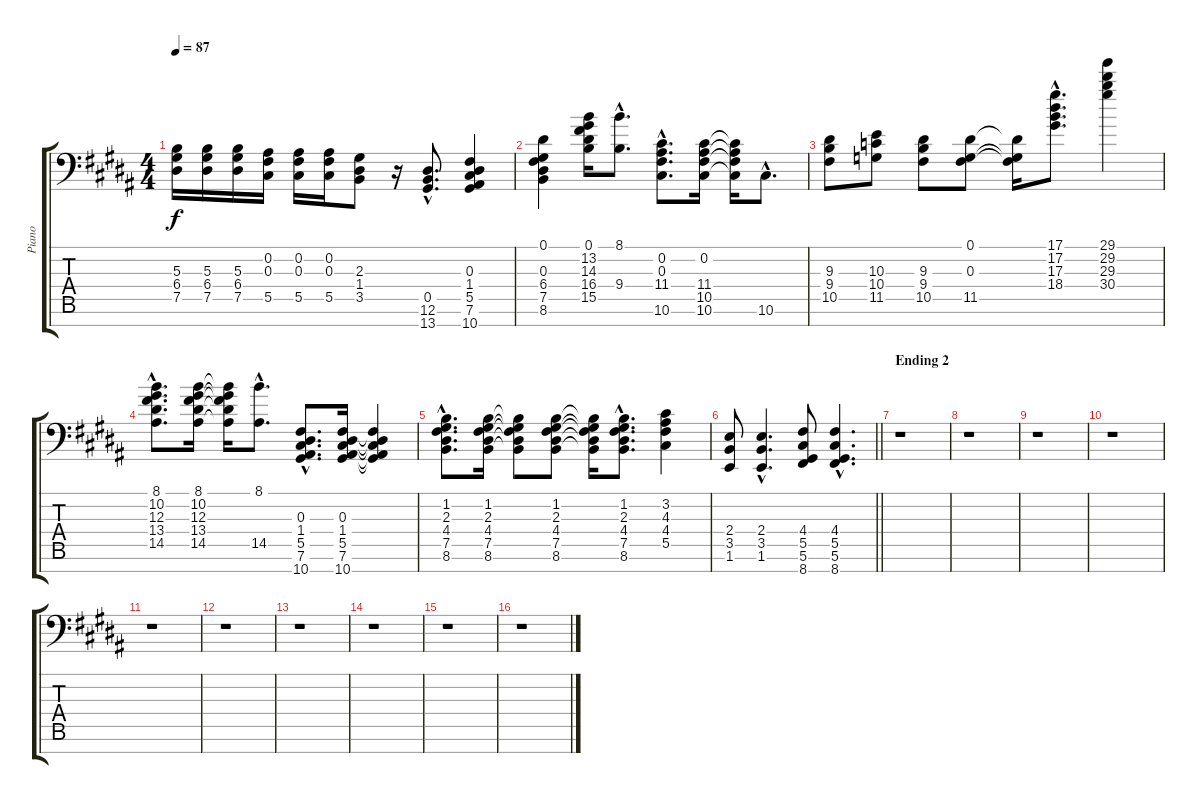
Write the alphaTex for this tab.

\track ("Piano" "Piano") {instrument brightacousticpiano}
\staff {score tabs}
\tuning (Eb4 Bb3 Gb3 D3 Ab2 Eb2 Bb1) {hide}
\ts (4 4)
\tempo 87
\clef f4
\ks b
(5.3 6.4 7.5).16{dy f} (5.3 6.4 7.5).16 (5.3 6.4 7.5).16 (0.2 0.3 5.5).16 (0.2 0.3 5.5).16 (0.2 0.3 5.5).16 (2.3 1.4 3.5).8 r.16 (0.5{hac} 12.6{hac} 13.7{hac}).8{d} (0.3 1.4 5.5 7.6 10.7).4 |
(0.1 0.3 6.4 7.5 8.6).4 (0.1 13.2 14.3 16.4 15.5).16 (8.1{hac} 9.4{hac}).8{d} (0.2{hac} 0.3{hac} 11.4{hac} 10.6{hac}).8{d} (0.2 11.4 10.5 10.6).16 (0.2{t} 11.4{t} 10.5{t} 10.6{t}).16 10.6{hac}.8{d} |
(9.3 9.4 10.5).8 (10.3 10.4 11.5).8 (9.3 9.4 10.5).8 (0.1 0.3 11.5).8 (0.1{t} 0.3{t} 11.5{t}).16 (17.1{hac} 17.2{hac} 17.3{hac} 18.4{hac}).8{d} (29.1 29.2 29.3 30.4).4 |
(8.1{hac} 10.2{hac} 12.3{hac} 13.4{hac} 14.5{hac}).8{d} (8.1 10.2 12.3 13.4 14.5).16 (8.1{t} 10.2{t} 12.3{t} 13.4{t} 14.5{t}).16 (8.1{hac} 14.5{hac}).8{d} (0.3{hac} 1.4{hac} 5.5{hac} 7.6{hac} 10.7{hac}).8{d} (0.3 1.4 5.5 7.6 10.7).16 (0.3{t} 1.4{t} 5.5{t} 7.6{t} 10.7{t}).4 |
(1.2{hac} 2.3{hac} 4.4{hac} 7.5{hac} 8.6{hac}).8{d} (1.2 2.3 4.4 7.5 8.6).16 (1.2{t} 2.3{t} 4.4{t} 7.5{t} 8.6{t}).8 (1.2 2.3 4.4 7.5 8.6).8 (1.2{t} 2.3{t} 4.4{t} 7.5{t} 8.6{t}).16 (1.2{hac} 2.3{hac} 4.4{hac} 7.5{hac} 8.6{hac}).8{d} (3.2 4.3 4.4 5.5).4 |
\barLineRight lightlight
(2.4 3.5 1.6).8 (2.4{hac} 3.5{hac} 1.6{hac}).4{d} (4.4 5.5 5.6 8.7).8 (4.4{hac} 5.5{hac} 5.6{hac} 8.7{hac}).4{d} |
\section ("" "Ending 2")
r.1 |
r.1 |
r.1 |
r.1 |
r.1 |
r.1 |
r.1 |
r.1 |
r.1 |
r.1
